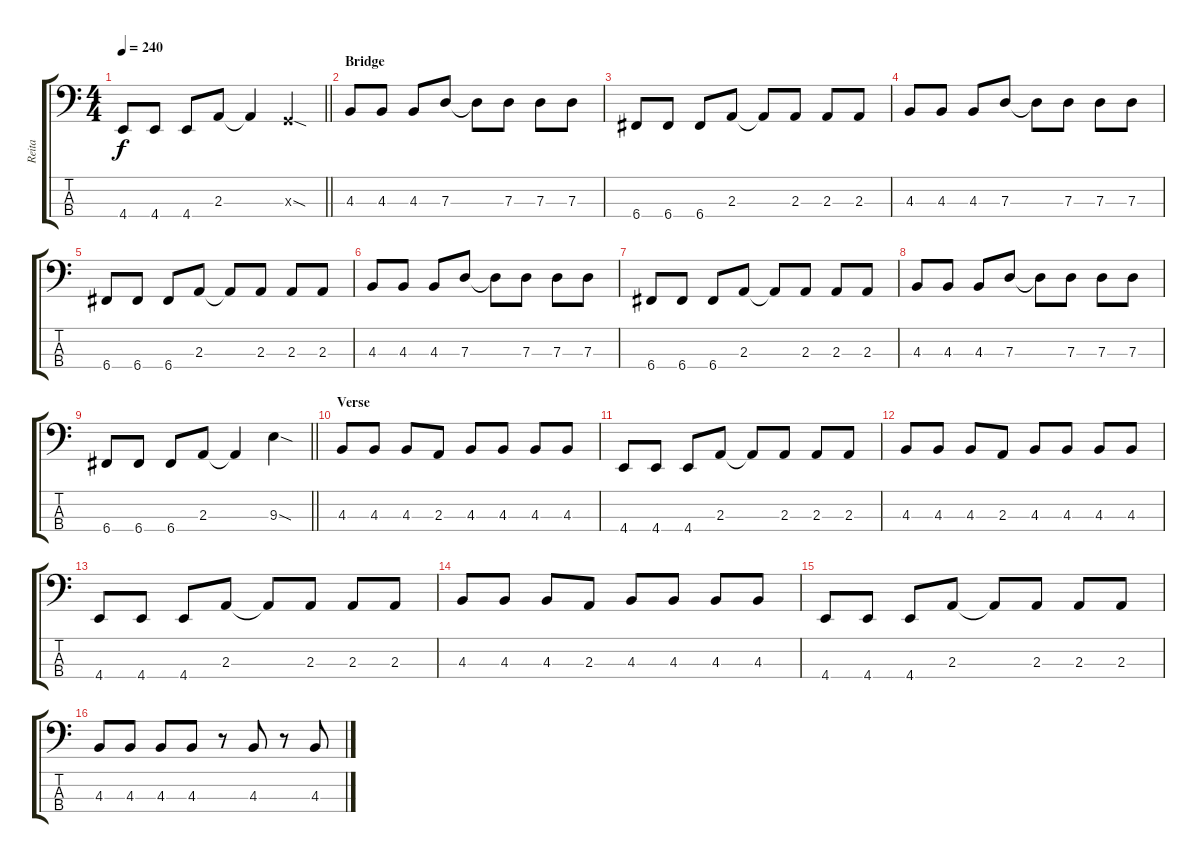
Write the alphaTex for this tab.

\track ("Reita" "Reita") {instrument electricbasspick}
\staff {score tabs}
\tuning (F2 C2 G1 C1) {hide}
\ts (4 4)
\tempo 240
\clef f4
\barLineRight lightlight
\ks c
4.4.8{dy f} 4.4.8 4.4.8 2.3.8 2.3{t}.4 0.3{sod x}.4 |
\section ("" "Bridge")
4.3.8 4.3.8 4.3.8 7.3.8 7.3{t}.8 7.3.8 7.3.8 7.3.8 |
6.4.8 6.4.8 6.4.8 2.3.8 2.3{t}.8 2.3.8 2.3.8 2.3.8 |
4.3.8 4.3.8 4.3.8 7.3.8 7.3{t}.8 7.3.8 7.3.8 7.3.8 |
6.4.8 6.4.8 6.4.8 2.3.8 2.3{t}.8 2.3.8 2.3.8 2.3.8 |
4.3.8 4.3.8 4.3.8 7.3.8 7.3{t}.8 7.3.8 7.3.8 7.3.8 |
6.4.8 6.4.8 6.4.8 2.3.8 2.3{t}.8 2.3.8 2.3.8 2.3.8 |
4.3.8 4.3.8 4.3.8 7.3.8 7.3{t}.8 7.3.8 7.3.8 7.3.8 |
\barLineRight lightlight
6.4.8 6.4.8 6.4.8 2.3.8 2.3{t}.4 9.3{sod}.4 |
\section ("" "Verse")
4.3.8 4.3.8 4.3.8 2.3.8 4.3.8 4.3.8 4.3.8 4.3.8 |
4.4.8 4.4.8 4.4.8 2.3.8 2.3{t}.8 2.3.8 2.3.8 2.3.8 |
4.3.8 4.3.8 4.3.8 2.3.8 4.3.8 4.3.8 4.3.8 4.3.8 |
4.4.8 4.4.8 4.4.8 2.3.8 2.3{t}.8 2.3.8 2.3.8 2.3.8 |
4.3.8 4.3.8 4.3.8 2.3.8 4.3.8 4.3.8 4.3.8 4.3.8 |
4.4.8 4.4.8 4.4.8 2.3.8 2.3{t}.8 2.3.8 2.3.8 2.3.8 |
4.3.8 4.3.8 4.3.8 4.3.8 r.8 4.3.8 r.8 4.3.8
